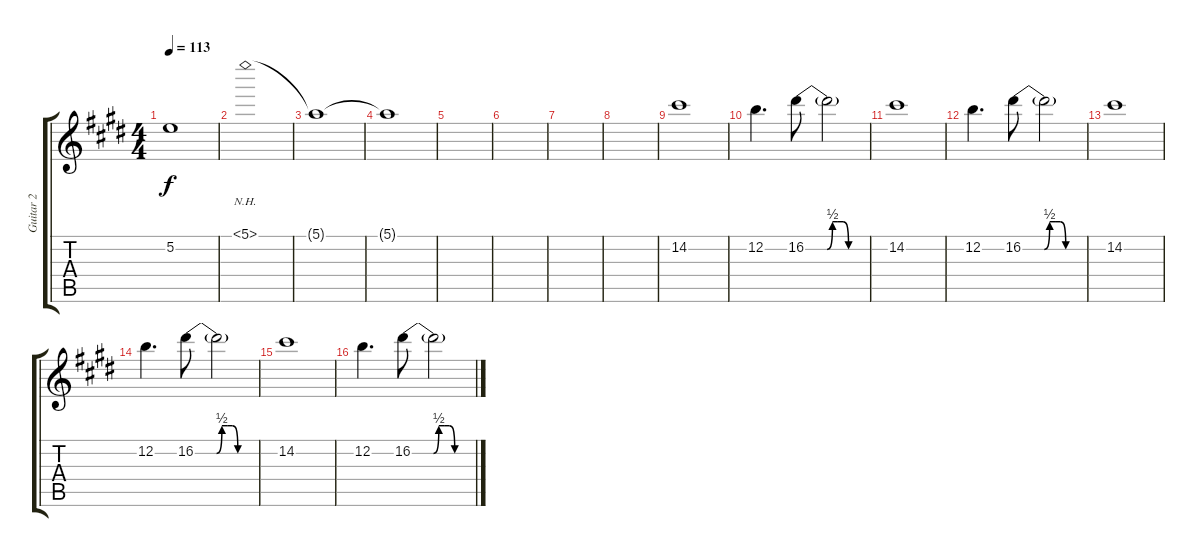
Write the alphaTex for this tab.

\track ("Guitar 2" "Guitar 2") {instrument distortionguitar}
\staff {score tabs}
\tuning (E4 B3 G3 D3 A2 E2) {hide}
\ts (4 4)
\tempo 113
\clef g2
\ks e
5.2.1{dy f} |
5.1{nh}.1{volume 0} |
5.1{t}.1 |
5.1{t}.1 |
|
|
|
|
14.2.1{volume 13} |
12.2.4{d} 16.2{be (custom 0 0 20 0 25 2 30 2 35 2 40 0 60 0)}.8 16.2{t}.2 |
14.2.1 |
12.2.4{d} 16.2{be (custom 0 0 20 0 25 2 30 2 35 2 40 0 60 0)}.8 16.2{t}.2 |
14.2.1 |
12.2.4{d} 16.2{be (custom 0 0 20 0 25 2 30 2 35 2 40 0 60 0)}.8 16.2{t}.2 |
14.2.1 |
12.2.4{d} 16.2{be (custom 0 0 20 0 25 2 30 2 35 2 40 0 60 0)}.8 16.2{t}.2
